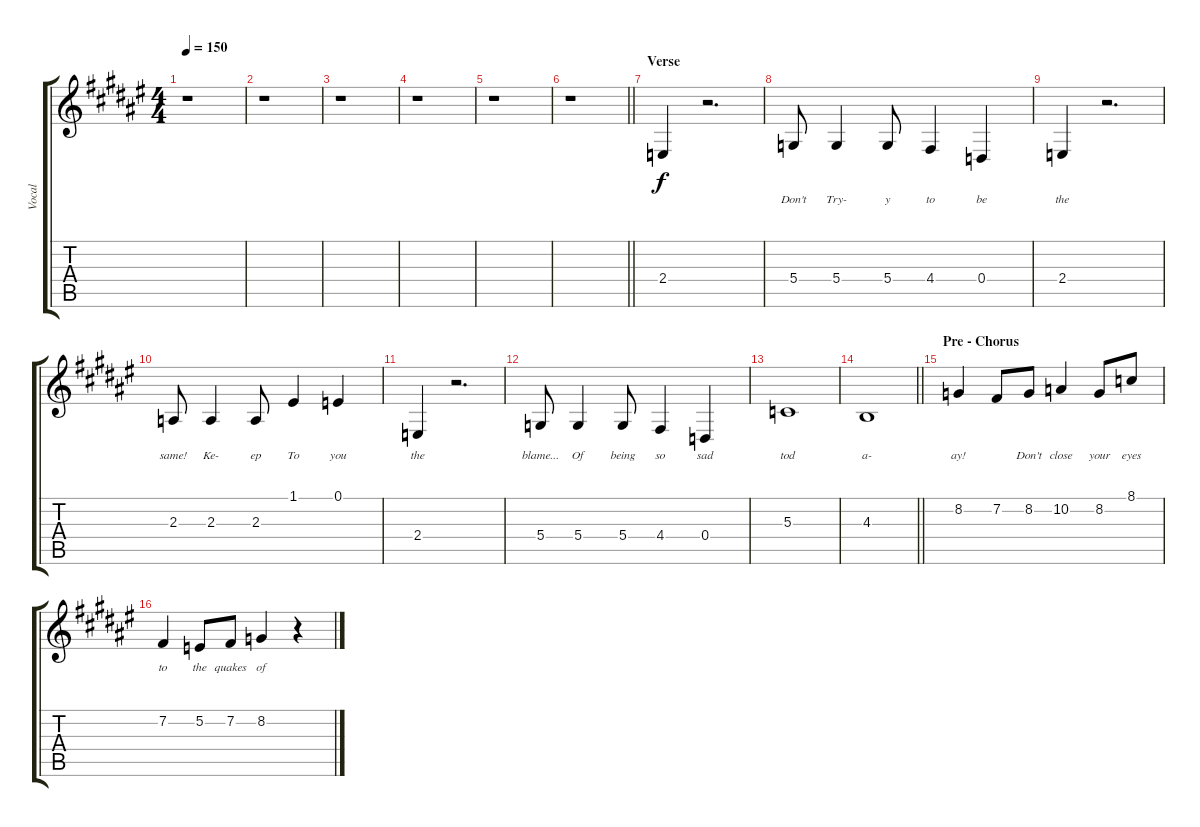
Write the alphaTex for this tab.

\track ("Vocal" "Vocal") {instrument synthvoice}
\staff {score tabs}
\tuning (E4 B3 G3 D3 A2 E2) {hide}
\ts (4 4)
\tempo 150
\clef g2
\ks d#minor
r.1{dy f} |
r.1 |
r.1 |
r.1 |
r.1 |
\barLineRight lightlight
r.1 |
\section ("" "Verse")
2.4.4{lyrics (0 "") lyrics (1 "") lyrics (2 "") lyrics (3 "") lyrics (4 "")} r.2{d} |
5.4.8{lyrics (0 "Don't") lyrics (1 "") lyrics (2 "") lyrics (3 "") lyrics (4 "")} 5.4.4{lyrics (0 "Try-") lyrics (1 "") lyrics (2 "") lyrics (3 "") lyrics (4 "")} 5.4.8{lyrics (0 "y") lyrics (1 "") lyrics (2 "") lyrics (3 "") lyrics (4 "")} 4.4.4{lyrics (0 "to") lyrics (1 "") lyrics (2 "") lyrics (3 "") lyrics (4 "")} 0.4.4{lyrics (0 "be") lyrics (1 "") lyrics (2 "") lyrics (3 "") lyrics (4 "")} |
2.4.4{lyrics (0 "the") lyrics (1 "") lyrics (2 "") lyrics (3 "") lyrics (4 "")} r.2{d} |
2.3.8{lyrics (0 "same!") lyrics (1 "") lyrics (2 "") lyrics (3 "") lyrics (4 "")} 2.3.4{lyrics (0 "Ke-") lyrics (1 "") lyrics (2 "") lyrics (3 "") lyrics (4 "")} 2.3.8{lyrics (0 "ep") lyrics (1 "") lyrics (2 "") lyrics (3 "") lyrics (4 "")} 1.1.4{lyrics (0 "To") lyrics (1 "") lyrics (2 "") lyrics (3 "") lyrics (4 "")} 0.1.4{lyrics (0 "you") lyrics (1 "") lyrics (2 "") lyrics (3 "") lyrics (4 "")} |
2.4.4{lyrics (0 "the") lyrics (1 "") lyrics (2 "") lyrics (3 "") lyrics (4 "")} r.2{d} |
5.4.8{lyrics (0 "blame...") lyrics (1 "") lyrics (2 "") lyrics (3 "") lyrics (4 "")} 5.4.4{lyrics (0 "Of") lyrics (1 "") lyrics (2 "") lyrics (3 "") lyrics (4 "")} 5.4.8{lyrics (0 "being") lyrics (1 "") lyrics (2 "") lyrics (3 "") lyrics (4 "")} 4.4.4{lyrics (0 "so") lyrics (1 "") lyrics (2 "") lyrics (3 "") lyrics (4 "")} 0.4.4{lyrics (0 "sad") lyrics (1 "") lyrics (2 "") lyrics (3 "") lyrics (4 "")} |
5.3.1{lyrics (0 "tod") lyrics (1 "") lyrics (2 "") lyrics (3 "") lyrics (4 "")} |
\barLineRight lightlight
4.3.1{lyrics (0 "a-") lyrics (1 "") lyrics (2 "") lyrics (3 "") lyrics (4 "")} |
\section ("" "Pre - Chorus")
8.2.4{lyrics (0 "ay!") lyrics (1 "") lyrics (2 "") lyrics (3 "") lyrics (4 "")} 7.2.8{lyrics (0 "") lyrics (1 "") lyrics (2 "") lyrics (3 "") lyrics (4 "")} 8.2.8{lyrics (0 "Don't") lyrics (1 "") lyrics (2 "") lyrics (3 "") lyrics (4 "")} 10.2.4{lyrics (0 "close") lyrics (1 "") lyrics (2 "") lyrics (3 "") lyrics (4 "")} 8.2.8{lyrics (0 "your") lyrics (1 "") lyrics (2 "") lyrics (3 "") lyrics (4 "")} 8.1.8{lyrics (0 "eyes") lyrics (1 "") lyrics (2 "") lyrics (3 "") lyrics (4 "")} |
7.2.4{lyrics (0 "to") lyrics (1 "") lyrics (2 "") lyrics (3 "") lyrics (4 "")} 5.2.8{lyrics (0 "the") lyrics (1 "") lyrics (2 "") lyrics (3 "") lyrics (4 "")} 7.2.8{lyrics (0 "quakes") lyrics (1 "") lyrics (2 "") lyrics (3 "") lyrics (4 "")} 8.2.4{lyrics (0 "of") lyrics (1 "") lyrics (2 "") lyrics (3 "") lyrics (4 "")} r.4
